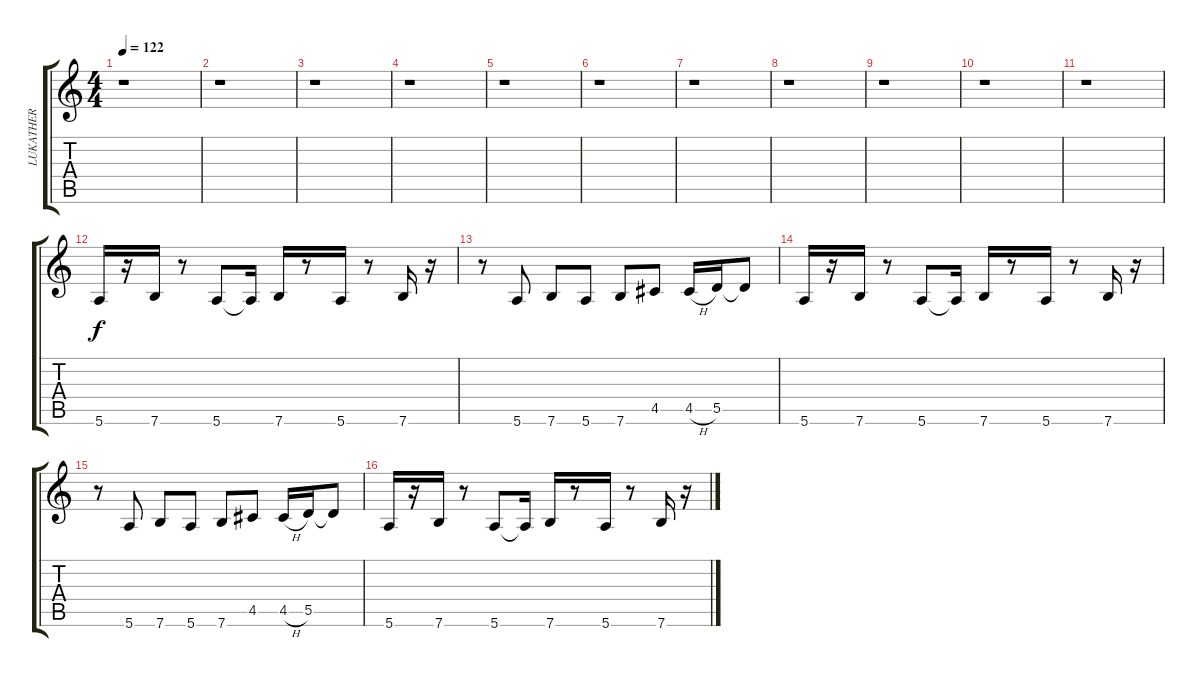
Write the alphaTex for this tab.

\track ("LUKATHER" "LUKATHER") {instrument distortionguitar}
\staff {score tabs}
\tuning (E4 B3 G3 D3 A2 E2) {hide}
\ts (4 4)
\tempo 122
\clef g2
\ks c
r.1{dy f instrument distortionguitar} |
r.1 |
r.1 |
r.1 |
r.1 |
r.1 |
r.1 |
r.1 |
r.1 |
r.1 |
r.1 |
5.6.16 r.16 7.6.16 r.8 5.6.8 5.6{t}.16 7.6.16 r.8 5.6.16 r.8 7.6.16 r.16 |
r.8 5.6.8 7.6.8 5.6.8 7.6.8 4.5.8 4.5{h}.16 5.5.16 5.5{t}.8 |
5.6.16 r.16 7.6.16 r.8 5.6.8 5.6{t}.16 7.6.16 r.8 5.6.16 r.8 7.6.16 r.16 |
r.8 5.6.8 7.6.8 5.6.8 7.6.8 4.5.8 4.5{h}.16 5.5.16 5.5{t}.8 |
5.6.16 r.16 7.6.16 r.8 5.6.8 5.6{t}.16 7.6.16 r.8 5.6.16 r.8 7.6.16 r.16
